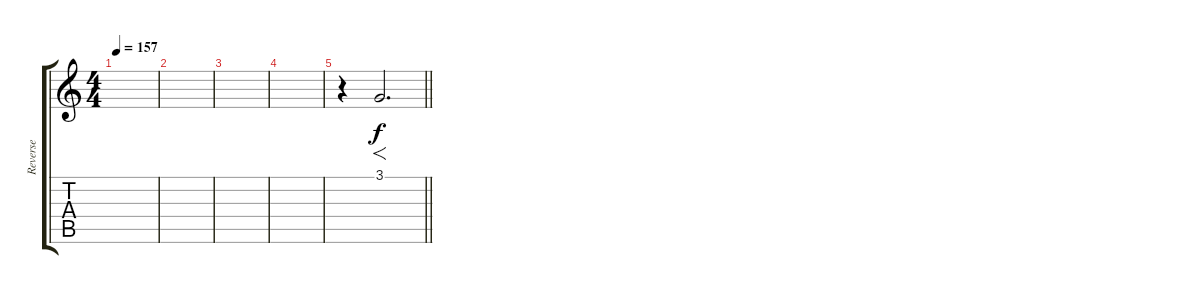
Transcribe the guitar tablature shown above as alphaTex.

\track ("Reverse" "Reverse") {instrument reversecymbal}
\staff {score tabs}
\tuning (E4 B3 G3 D3 A2 E2) {hide}
\ts (4 4)
\tempo 157
\clef g2
\ks c
|
|
|
|
\barLineRight lightlight
r.4 3.1.2{f d}
